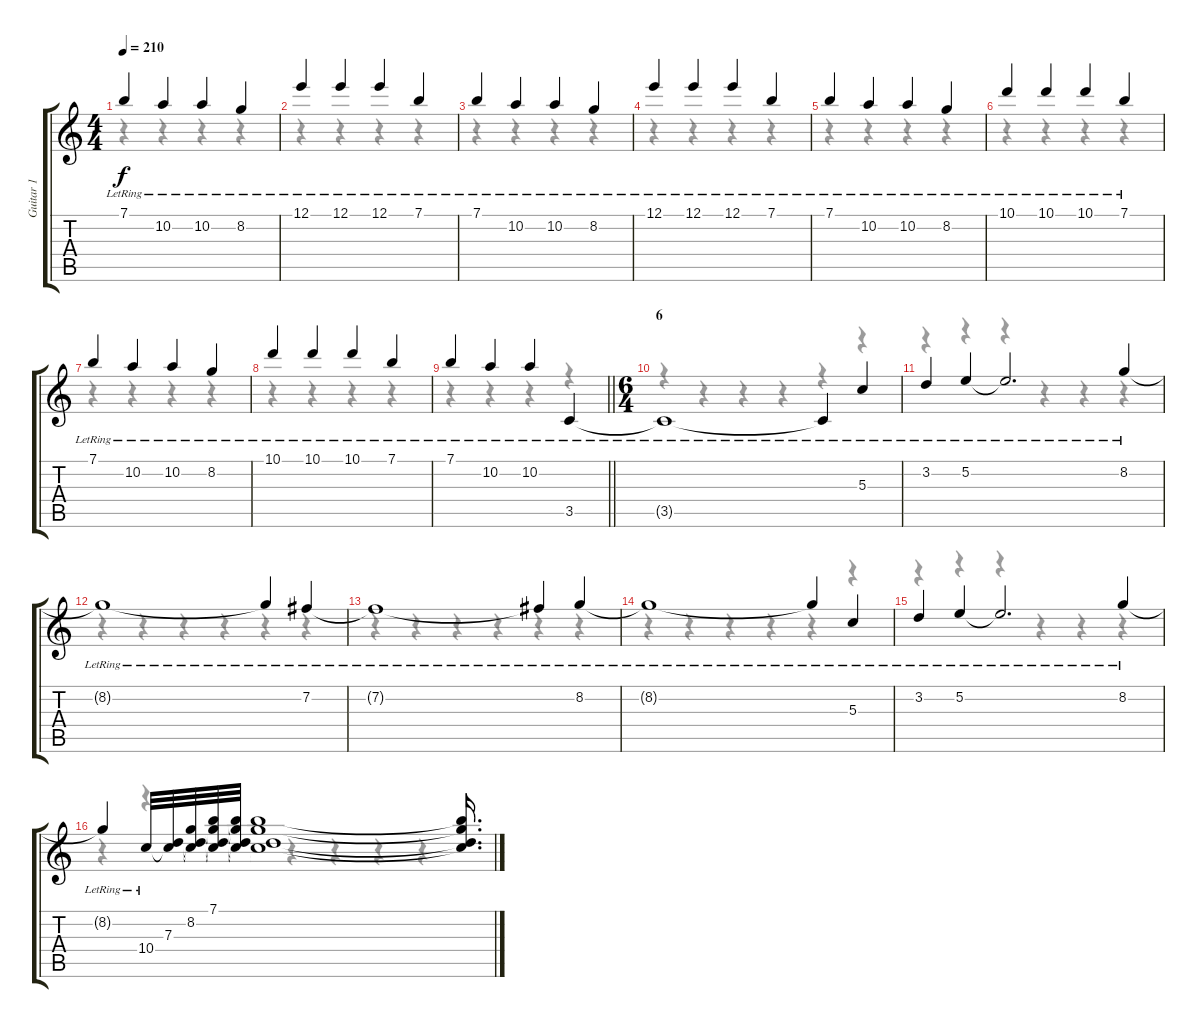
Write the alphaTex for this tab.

\track ("Guitar 1" "Guitar 1") {instrument overdrivenguitar}
\staff {score tabs}
\tuning (E4 B3 G3 D3 A2 E2) {hide}
\voice
\ts (4 4)
\tempo 210
\clef g2
\ks c
7.1{lr}.4{dy f} 10.2{lr}.4 10.2{lr}.4 8.2{lr}.4 |
12.1{lr}.4 12.1{lr}.4 12.1{lr}.4 7.1{lr}.4 |
7.1{lr}.4 10.2{lr}.4 10.2{lr}.4 8.2{lr}.4 |
12.1{lr}.4 12.1{lr}.4 12.1{lr}.4 7.1{lr}.4 |
7.1{lr}.4 10.2{lr}.4 10.2{lr}.4 8.2{lr}.4 |
10.1{lr}.4 10.1{lr}.4 10.1{lr}.4 7.1{lr}.4 |
7.1{lr}.4 10.2{lr}.4 10.2{lr}.4 8.2{lr}.4 |
10.1{lr}.4 10.1{lr}.4 10.1{lr}.4 7.1{lr}.4 |
\barLineRight lightlight
7.1{lr}.4 10.2{lr}.4 10.2{lr}.4 3.5{lr}.4 |
\ts (6 4)
\section ("" "6")
3.5{lr t}.1 3.5{lr t}.4 5.3{lr}.4 |
3.2{lr}.4 5.2{lr}.4 5.2{lr t}.2{d} 8.2{lr}.4 |
8.2{lr t}.1 8.2{lr t}.4 7.2{lr}.4 |
7.2{lr t}.1 7.2{lr t}.4 8.2{lr}.4 |
8.2{lr t}.1 8.2{lr t}.4 5.3{lr}.4 |
3.2{lr}.4 5.2{lr}.4 5.2{lr t}.2{d} 8.2{lr}.4 |
8.2{lr t}.4 10.4{lr}.32 (7.3 10.4{t}).32 (8.2 7.3{t} 10.4{t}).32 (7.1 8.2{t} 7.3{t} 10.4{t}).32 (7.1{t} 8.2{t} 7.3{t} 10.4{t}).32 (7.1{t} 8.2{t} 7.3{t} 10.4{t}).1 (7.1{t} 8.2{t} 7.3{t} 10.4{t}).16{d}
\voice
\clef g2
\ottava regular
\simile none
\ks c
r.4{dy f} r.4 r.4 r.4 |
r.4 r.4 r.4 r.4 |
r.4 r.4 r.4 r.4 |
r.4 r.4 r.4 r.4 |
r.4 r.4 r.4 r.4 |
r.4 r.4 r.4 r.4 |
r.4 r.4 r.4 r.4 |
r.4 r.4 r.4 r.4 |
\barLineRight lightlight
r.4 r.4 r.4 r.4 |
r.4 r.4 r.4 r.4 r.4 r.4 |
r.4 r.4 r.4 r.4 r.4 r.4 |
r.4 r.4 r.4 r.4 r.4 r.4 |
r.4 r.4 r.4 r.4 r.4 r.4 |
r.4 r.4 r.4 r.4 r.4 r.4 |
r.4 r.4 r.4 r.4 r.4 r.4 |
r.4 r.4 r.4 r.4 r.4 r.4
